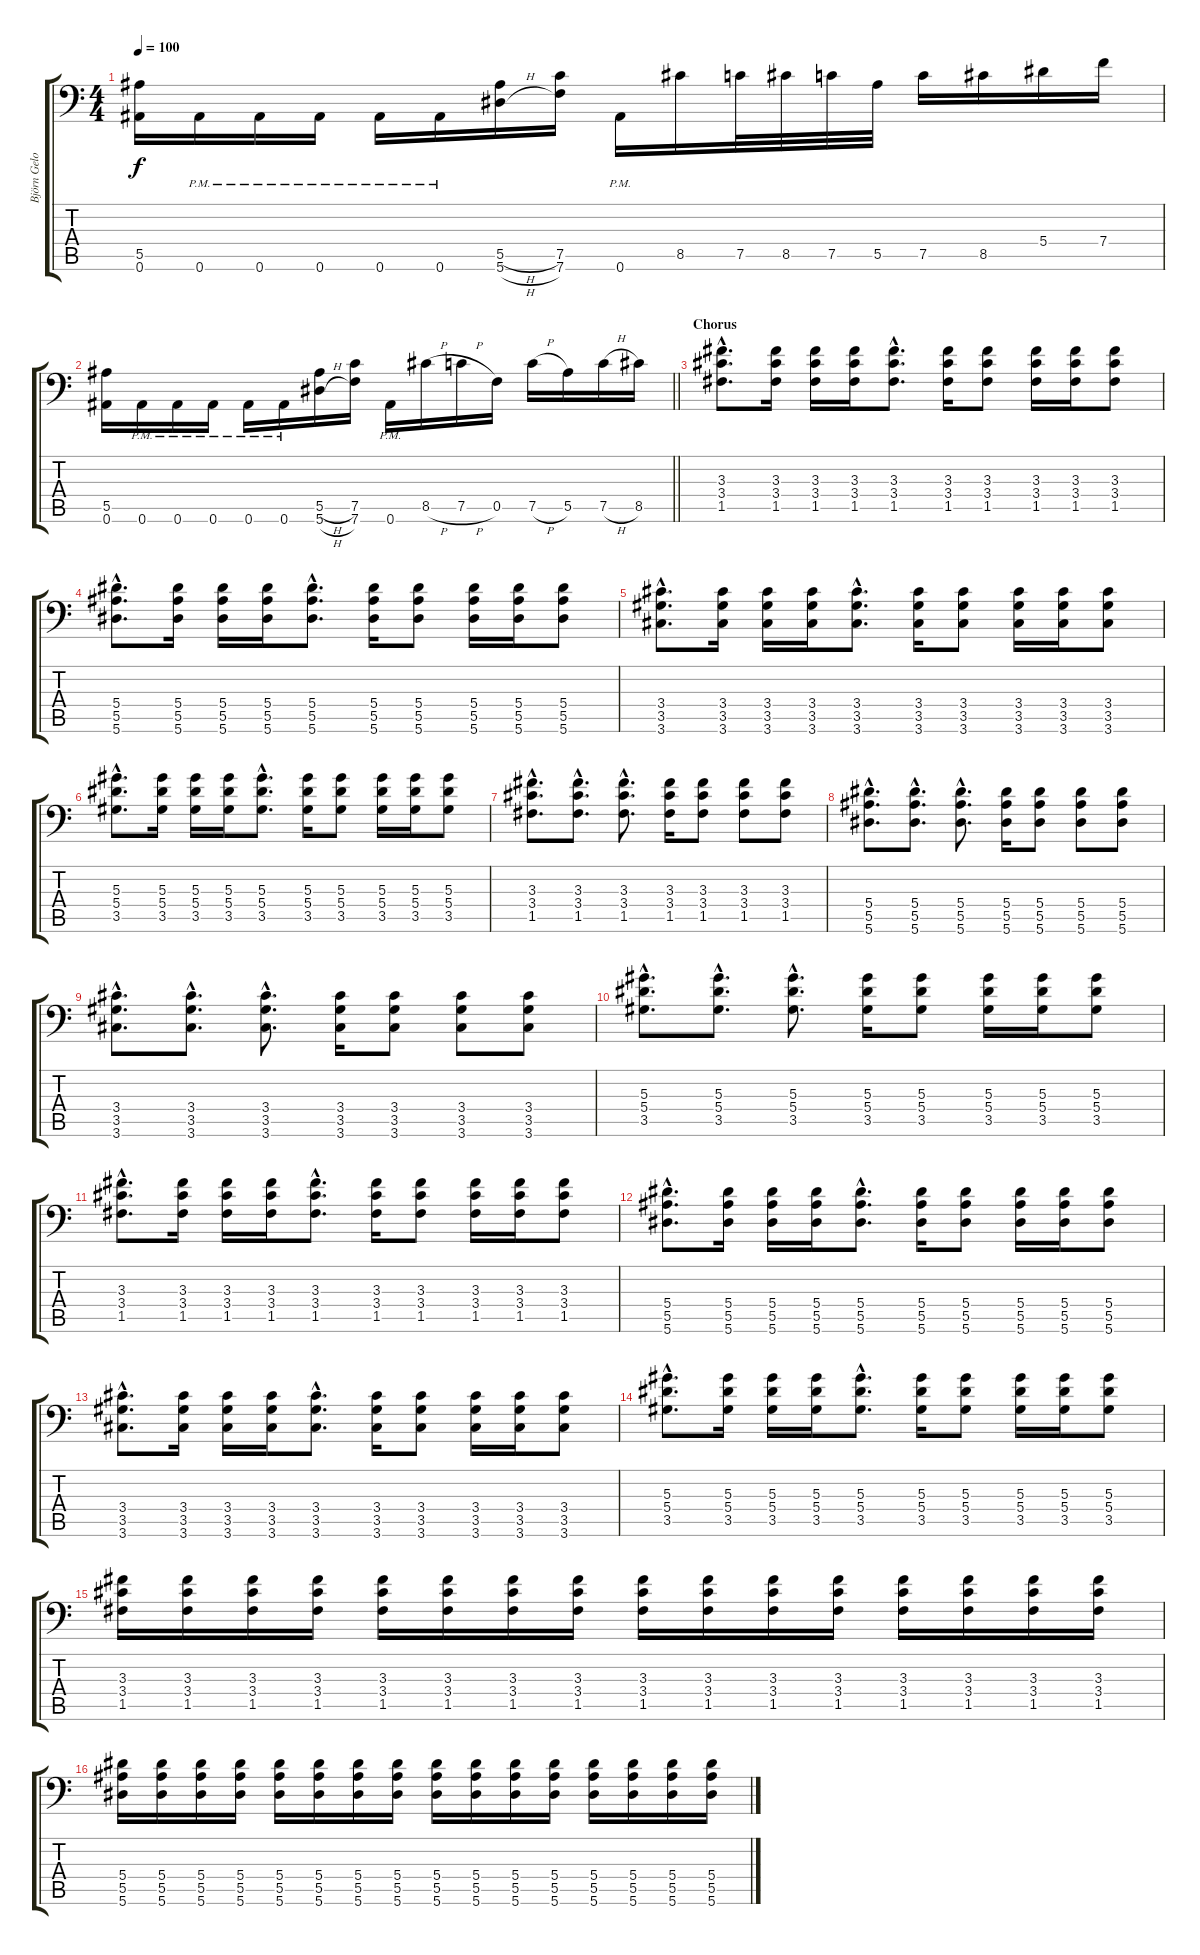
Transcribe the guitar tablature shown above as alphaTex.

\track ("Björn Gelotte" "Björn Gelo") {instrument distortionguitar}
\staff {score tabs}
\tuning (C4 G3 Eb3 Bb2 F2 Bb1) {hide}
\ts (4 4)
\tempo 100
\clef f4
\ks c
(5.5 0.6).16{dy f} 0.6{pm}.16 0.6{pm}.16 0.6{pm}.16 0.6{pm}.16 0.6{pm}.16 (5.5{h} 5.6{h}).16 (7.5 7.6).16 0.6{pm}.16 8.5.16 7.5.32 8.5.32 7.5.32 5.5.32 7.5.16 8.5.16 5.4.16 7.4.16 |
\barLineRight lightlight
(5.5 0.6).16 0.6{pm}.16 0.6{pm}.16 0.6{pm}.16 0.6{pm}.16 0.6{pm}.16 (5.5{h} 5.6{h}).16 (7.5 7.6).16 0.6{pm}.16 8.5{h}.16 7.5{h}.16 0.5.16 7.5{h}.16 5.5.16 7.5{h}.16 8.5.16 |
\section ("" "Chorus")
(3.3{hac} 3.4{hac} 1.5{hac}).8{d} (3.3 3.4 1.5).16 (3.3 3.4 1.5).16 (3.3 3.4 1.5).16 (3.3{hac} 3.4{hac} 1.5{hac}).8{d} (3.3 3.4 1.5).16 (3.3 3.4 1.5).8 (3.3 3.4 1.5).16 (3.3 3.4 1.5).16 (3.3 3.4 1.5).8 |
(5.4{hac} 5.5{hac} 5.6{hac}).8{d} (5.4 5.5 5.6).16 (5.4 5.5 5.6).16 (5.4 5.5 5.6).16 (5.4{hac} 5.5{hac} 5.6{hac}).8{d} (5.4 5.5 5.6).16 (5.4 5.5 5.6).8 (5.4 5.5 5.6).16 (5.4 5.5 5.6).16 (5.4 5.5 5.6).8 |
(3.4{hac} 3.5{hac} 3.6{hac}).8{d} (3.4 3.5 3.6).16 (3.4 3.5 3.6).16 (3.4 3.5 3.6).16 (3.4{hac} 3.5{hac} 3.6{hac}).8{d} (3.4 3.5 3.6).16 (3.4 3.5 3.6).8 (3.4 3.5 3.6).16 (3.4 3.5 3.6).16 (3.4 3.5 3.6).8 |
(5.3{hac} 5.4{hac} 3.5{hac}).8{d} (5.3 5.4 3.5).16 (5.3 5.4 3.5).16 (5.3 5.4 3.5).16 (5.3{hac} 5.4{hac} 3.5{hac}).8{d} (5.3 5.4 3.5).16 (5.3 5.4 3.5).8 (5.3 5.4 3.5).16 (5.3 5.4 3.5).16 (5.3 5.4 3.5).8 |
(3.3{hac} 3.4{hac} 1.5{hac}).8{d} (3.3{hac} 3.4{hac} 1.5{hac}).8{d} (3.3{hac} 3.4{hac} 1.5{hac}).8{d} (3.3 3.4 1.5).16 (3.3 3.4 1.5).8 (3.3 3.4 1.5).8 (3.3 3.4 1.5).8 |
(5.4{hac} 5.5{hac} 5.6{hac}).8{d} (5.4{hac} 5.5{hac} 5.6{hac}).8{d} (5.4{hac} 5.5{hac} 5.6{hac}).8{d} (5.4 5.5 5.6).16 (5.4 5.5 5.6).8 (5.4 5.5 5.6).8 (5.4 5.5 5.6).8 |
(3.4{hac} 3.5{hac} 3.6{hac}).8{d} (3.4{hac} 3.5{hac} 3.6{hac}).8{d} (3.4{hac} 3.5{hac} 3.6{hac}).8{d} (3.4 3.5 3.6).16 (3.4 3.5 3.6).8 (3.4 3.5 3.6).8 (3.4 3.5 3.6).8 |
(5.3{hac} 5.4{hac} 3.5{hac}).8{d} (5.3{hac} 5.4{hac} 3.5{hac}).8{d} (5.3{hac} 5.4{hac} 3.5{hac}).8{d} (5.3 5.4 3.5).16 (5.3 5.4 3.5).8 (5.3 5.4 3.5).16 (5.3 5.4 3.5).16 (5.3 5.4 3.5).8 |
(3.3{hac} 3.4{hac} 1.5{hac}).8{d} (3.3 3.4 1.5).16 (3.3 3.4 1.5).16 (3.3 3.4 1.5).16 (3.3{hac} 3.4{hac} 1.5{hac}).8{d} (3.3 3.4 1.5).16 (3.3 3.4 1.5).8 (3.3 3.4 1.5).16 (3.3 3.4 1.5).16 (3.3 3.4 1.5).8 |
(5.4{hac} 5.5{hac} 5.6{hac}).8{d} (5.4 5.5 5.6).16 (5.4 5.5 5.6).16 (5.4 5.5 5.6).16 (5.4{hac} 5.5{hac} 5.6{hac}).8{d} (5.4 5.5 5.6).16 (5.4 5.5 5.6).8 (5.4 5.5 5.6).16 (5.4 5.5 5.6).16 (5.4 5.5 5.6).8 |
(3.4{hac} 3.5{hac} 3.6{hac}).8{d} (3.4 3.5 3.6).16 (3.4 3.5 3.6).16 (3.4 3.5 3.6).16 (3.4{hac} 3.5{hac} 3.6{hac}).8{d} (3.4 3.5 3.6).16 (3.4 3.5 3.6).8 (3.4 3.5 3.6).16 (3.4 3.5 3.6).16 (3.4 3.5 3.6).8 |
(5.3{hac} 5.4{hac} 3.5{hac}).8{d} (5.3 5.4 3.5).16 (5.3 5.4 3.5).16 (5.3 5.4 3.5).16 (5.3{hac} 5.4{hac} 3.5{hac}).8{d} (5.3 5.4 3.5).16 (5.3 5.4 3.5).8 (5.3 5.4 3.5).16 (5.3 5.4 3.5).16 (5.3 5.4 3.5).8 |
(3.3 3.4 1.5).16 (3.3 3.4 1.5).16 (3.3 3.4 1.5).16 (3.3 3.4 1.5).16 (3.3 3.4 1.5).16 (3.3 3.4 1.5).16 (3.3 3.4 1.5).16 (3.3 3.4 1.5).16 (3.3 3.4 1.5).16 (3.3 3.4 1.5).16 (3.3 3.4 1.5).16 (3.3 3.4 1.5).16 (3.3 3.4 1.5).16 (3.3 3.4 1.5).16 (3.3 3.4 1.5).16 (3.3 3.4 1.5).16 |
(5.4 5.5 5.6).16 (5.4 5.5 5.6).16 (5.4 5.5 5.6).16 (5.4 5.5 5.6).16 (5.4 5.5 5.6).16 (5.4 5.5 5.6).16 (5.4 5.5 5.6).16 (5.4 5.5 5.6).16 (5.4 5.5 5.6).16 (5.4 5.5 5.6).16 (5.4 5.5 5.6).16 (5.4 5.5 5.6).16 (5.4 5.5 5.6).16 (5.4 5.5 5.6).16 (5.4 5.5 5.6).16 (5.4 5.5 5.6).16
